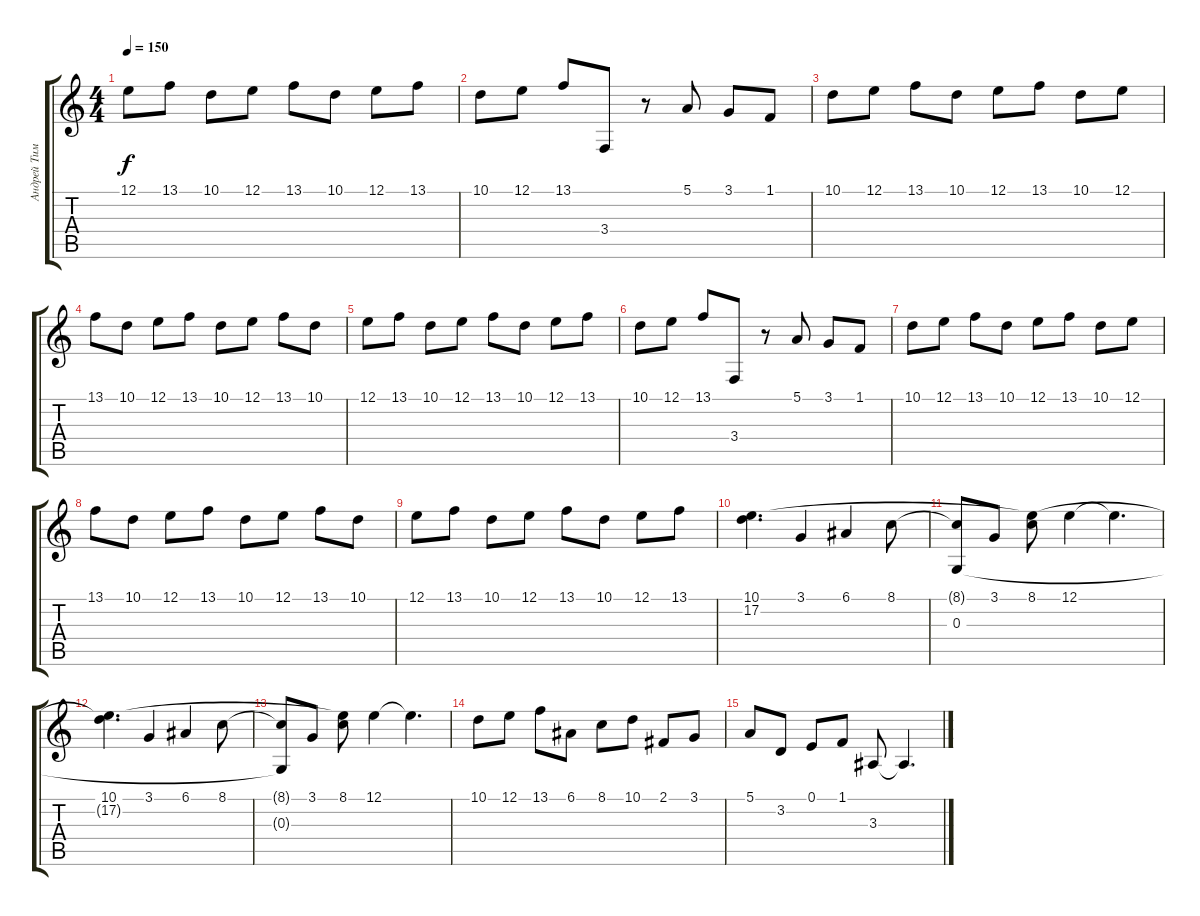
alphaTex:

\track ("Андрей Тимонин" "Андрей Тим") {instrument electricgrandpiano}
\staff {score tabs}
\tuning (E4 B3 G3 D3 A2 E2) {hide}
\ts (4 4)
\tempo 150
\clef g2
\ks c
12.1.8{dy f} 13.1.8 10.1.8 12.1.8 13.1.8 10.1.8 12.1.8 13.1.8 |
10.1.8 12.1.8 13.1.8 3.4.8 r.8 5.1.8 3.1.8 1.1.8 |
10.1.8 12.1.8 13.1.8 10.1.8 12.1.8 13.1.8 10.1.8 12.1.8 |
13.1.8 10.1.8 12.1.8 13.1.8 10.1.8 12.1.8 13.1.8 10.1.8 |
12.1.8 13.1.8 10.1.8 12.1.8 13.1.8 10.1.8 12.1.8 13.1.8 |
10.1.8 12.1.8 13.1.8 3.4.8 r.8 5.1.8 3.1.8 1.1.8 |
10.1.8 12.1.8 13.1.8 10.1.8 12.1.8 13.1.8 10.1.8 12.1.8 |
13.1.8 10.1.8 12.1.8 13.1.8 10.1.8 12.1.8 13.1.8 10.1.8 |
12.1.8 13.1.8 10.1.8 12.1.8 13.1.8 10.1.8 12.1.8 13.1.8 |
(10.1 17.2).4{d} 3.1.4 6.1.4 8.1.8 |
(8.1{t} 0.3).8 3.1.8 (8.1 17.2{t}).8 12.1.4 12.1{t}.4{d} |
(10.1 17.2{t}).4{d} 3.1.4 6.1.4 8.1.8 |
(8.1{t} 0.3{t}).8 3.1.8 (8.1 17.2{t}).8 12.1.4 12.1{t}.4{d} |
10.1.8 12.1.8 13.1.8 6.1.8 8.1.8 10.1.8 2.1.8 3.1.8 |
5.1.8 3.2.8 0.1.8 1.1.8 3.3.8 3.3{t}.4{d}
